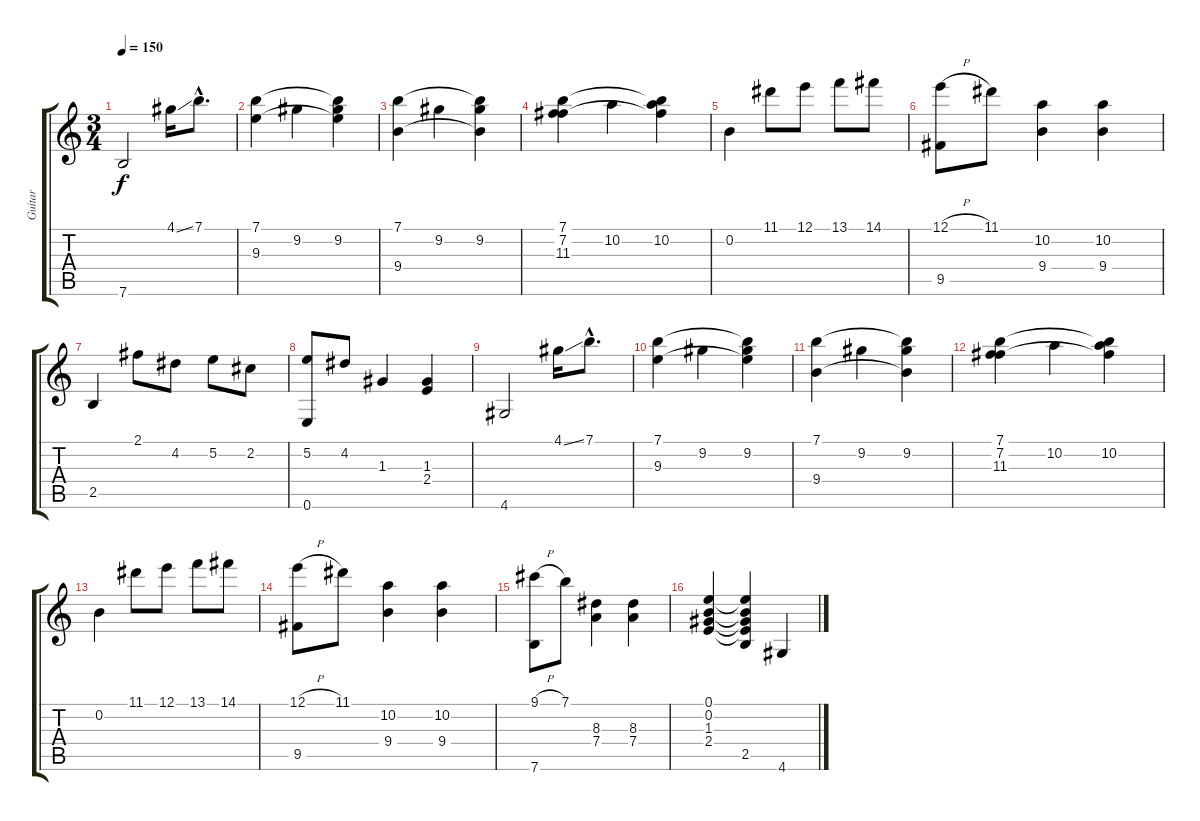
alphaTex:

\track ("Guitar" "Guitar") {instrument acousticguitarnylon}
\staff {score tabs}
\tuning (E4 B3 G3 D3 A2 E2) {hide}
\ts (3 4)
\tempo 150
\clef g2
\ks c
7.6.2{dy f} 4.1{ss}.16 7.1{hac}.8{d} |
(7.1 9.3).4 9.2.4 (7.1{t} 9.2 9.3{t}).4 |
(7.1 9.4).4 9.2.4 (7.1{t} 9.2 9.4{t}).4 |
(7.1 7.2 11.3).4 10.2.4 (7.1{t} 10.2 11.3{t}).4 |
0.2.4 11.1.8 12.1.8 13.1.8 14.1.8 |
(12.1{h} 9.5).8 11.1.8 (10.2 9.4).4 (10.2 9.4).4 |
2.5.4 2.1.8 4.2.8 5.2.8 2.2.8 |
(5.2 0.6).8 4.2.8 1.3.4 (1.3 2.4).4 |
4.6.2 4.1{ss}.16 7.1{hac}.8{d} |
(7.1 9.3).4 9.2.4 (7.1{t} 9.2 9.3{t}).4 |
(7.1 9.4).4 9.2.4 (7.1{t} 9.2 9.4{t}).4 |
(7.1 7.2 11.3).4 10.2.4 (7.1{t} 10.2 11.3{t}).4 |
0.2.4 11.1.8 12.1.8 13.1.8 14.1.8 |
(12.1{h} 9.5).8 11.1.8 (10.2 9.4).4 (10.2 9.4).4 |
(9.1{h} 7.6).8 7.1.8 (8.3 7.4).4 (8.3 7.4).4 |
(0.1 0.2 1.3 2.4).4 (0.1{t} 0.2{t} 1.3{t} 2.4{t} 2.5).4 4.6.4
